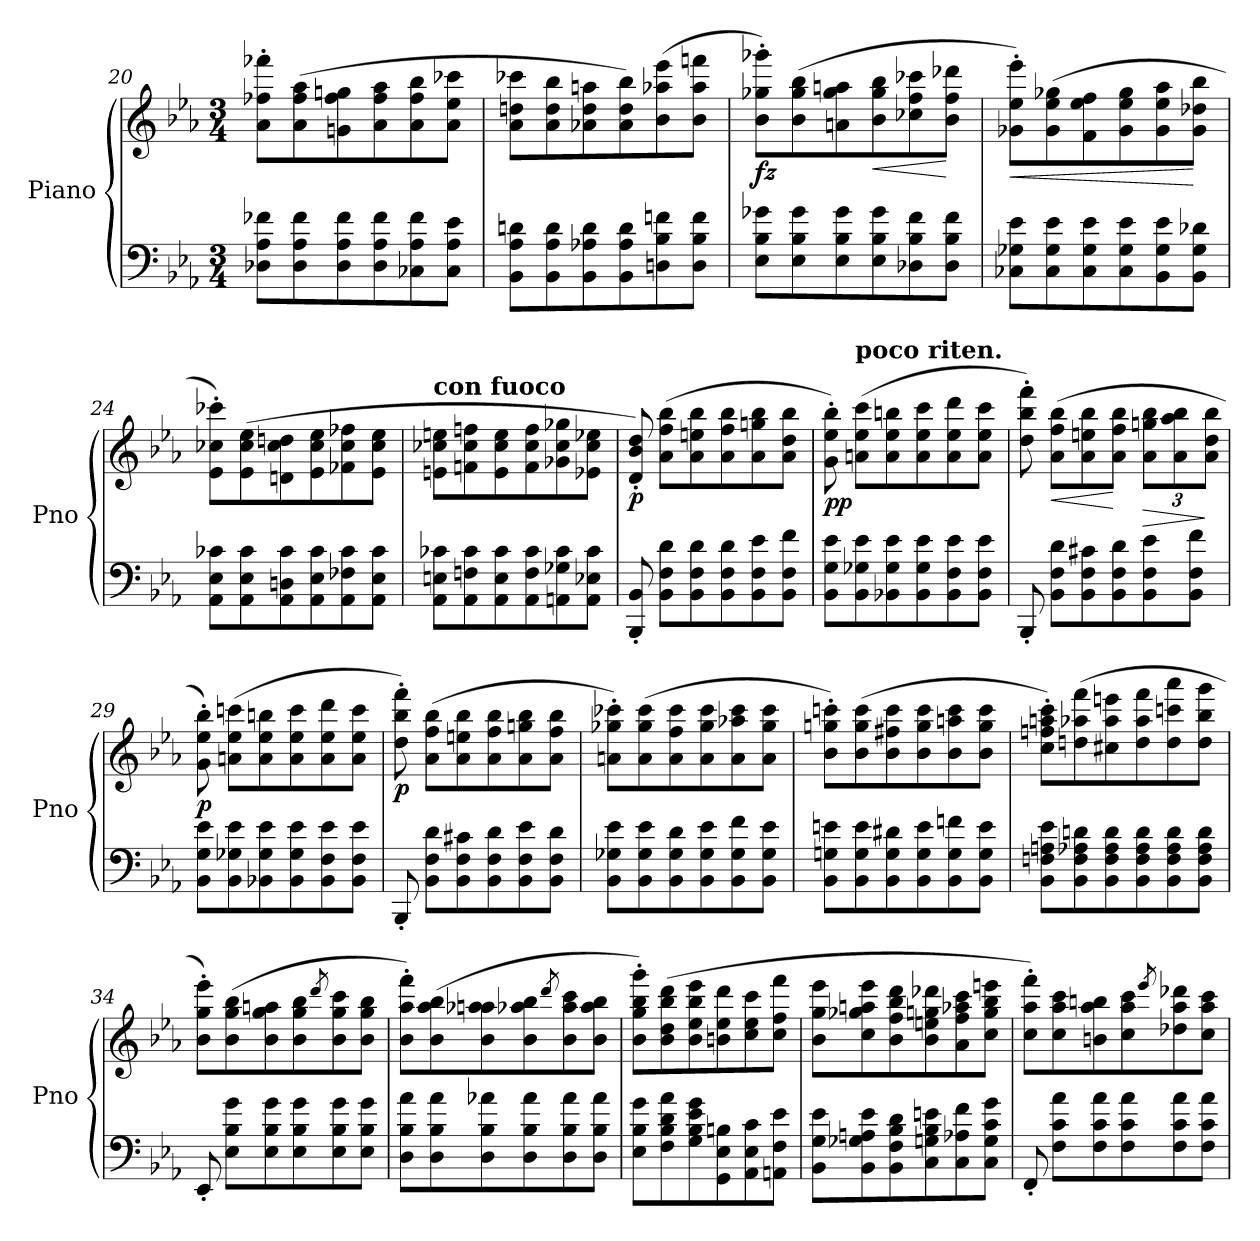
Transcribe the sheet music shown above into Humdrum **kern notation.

**kern	**kern	**dynam
*part1	*part1	*part1
*staff2	*staff1	*staff1/2
*I"Piano	*	*
*I'Pno	*	*
!!LO:LB:g=z
*clefF4	*clefG2	*
*k[b-e-a-]	*k[b-e-a-]	*
*E-:	*E-:	*
*M3/4	*M3/4	*
=20	=20	=20
8D-X\ 8A-\ 8f-X\L	8a-\' 8ff-X\' 8fff-X\'L	.
8D-\ 8A-\ 8f-\	(>8a-\ 8ff-\ 8aa-\	.
8D-\ 8A-\ 8f-\	8gni\ 8ff-\ 8ggni\	.
8D-\ 8A-\ 8f-\	8a-\ 8ff-\ 8aa-\	.
8C-X\ 8A-\ 8f-\	8a-\ 8ff-\ 8bb-i\	.
8C-\ 8A-\ 8e-\J	8a-\ 8ee-\ 8ccc-X\J	.
=21	=21	=21
8BB-\ 8A-\ 8dni\L	8a-\ 8ddni\ 8ccc-X\L	.
8BB-\ 8A-\ 8d\	8a-\ 8dd\ 8bb-\	.
8BB-\ 8A-X\ 8d\	8a-X\ 8dd\ 8aan\	.
8BB-\ 8A-\ 8d\	8a-\ 8dd\ 8bb-\)	.
8Dni\ 8B-\ 8fni\	(>8b-\ 8aa-X\ 8eee-\	.
8D\ 8B-\ 8f\J	8b-\ 8aa-\ 8fffni\J	.
=22	=22	=22
!	!	!LO:DY:b
8E-\ 8B-\ 8g-X\L	8b-\' 8gg-X\' 8ggg-X\'L)	fz
8E-\ 8B-\ 8g-\	(>8b-\ 8gg-\ 8bb-\	.
8E-\ 8B-\ 8g-\	8an\ 8gg-\ 8aan\	.
!	!	!LO:HP:b
8E-\ 8B-\ 8g-\	8b-\ 8gg-\ 8bb-\	<
8D-X\ 8B-\ 8f\	8cc-X\ 8ff\ 8ccc-X\	.
8D-\ 8B-\ 8f\J	8b-\ 8ff\ 8ddd-X\J	[
!!LO:LB:g=z
=23	=23	=23
!	!	!LO:HP:b
8C-X\ 8G-X\ 8e-\L	8g-X\' 8ee-\' 8eee-\'L)	<
8C-\ 8G-\ 8e-\	(>8g-\ 8ee-\ 8gg-X\	.
8C-\ 8G-\ 8e-\	8f\ 8ee-\ 8ff\	.
8C-\ 8G-\ 8e-\	8g-\ 8ee-\ 8gg-\	.
8BB-\ 8G-\ 8e-\	8g-\ 8ee-\ 8aa-i\	.
8BB-\ 8G-\ 8d-X\J	8g-\ 8dd-X\ 8bb-\J	[
=24	=24	=24
8AA-\ 8E-\ 8c-X\L	8e-\' 8cc-X\' 8ccc-X\'L)	.
8AA-\ 8E-\ 8c-\	(>8e-\ 8cc-\ 8ee-\	.
8AA-\ 8Dni\ 8c-\	8dni\ 8cc-\ 8ddni\	.
8AA-\ 8E-\ 8c-\	8e-\ 8cc-\ 8ee-\	.
8AA-\ 8F-X\ 8c-\	8f-X\ 8cc-\ 8ff-X\	.
8AA-\ 8E-\ 8c-\J	8e-\ 8cc-\ 8ee-\J	.
=25	=25	=25
*	*MM160	*
!	!LO:TX:a:B:t=con fuoco	!
8AA-\ 8En\ 8c-X\L	8en\ 8cc-X\ 8een\L	.
8AA-\ 8Fni\ 8c-\	8fni\ 8cc-\ 8ffni\	.
8AA-\ 8E\ 8c-\	8e\ 8cc-\ 8ee\	.
8AA-\ 8F\ 8c-\	8f\ 8cc-\ 8ff\	.
8AAn\ 8G-X\ 8c-\	8g-X\ 8cc-\ 8gg-X\	.
8AA\ 8E-X\ 8c-\J	8e-X\ 8cc-\ 8ee-X\J	.
!!LO:LB:g=z
=26	=26	=26
!	!	!LO:DY:b
8BBB-/' 8BB-/'	8d/' 8b-/' 8dd/')	p
8BB-\ 8F\ 8d\L	(>8a-i\ 8ff\ 8bb-\L	.
8BB-\ 8F\ 8d\	8a-\ 8een\ 8bb-\	.
8BB-\ 8F\ 8d\	8a-\ 8ff\ 8bb-\	.
8BB-\ 8F\ 8e-i\	8a-\ 8ggni\ 8bb-\	.
8BB-\ 8F\ 8f\J	8a-\ 8dd\ 8bb-\J	.
=27	=27	=27
!	!	!LO:DY:b
8BB-\ 8G\ 8e-\L	8g\' 8ee-i\' 8bb-\')	pp
*	*MM158	*
!	!LO:TX:a:B:t=poco riten.	!
8BB-\ 8G-X\ 8e-\	(>8an\ 8ee-\ 8ccc\L	.
8BB-X\ 8G-\ 8e-\	8a\ 8ee-\ 8bbn\	.
8BB-\ 8G-\ 8e-\	8a\ 8ee-\ 8ccc\	.
8BB-\ 8F\ 8e-\	8a\ 8ee-\ 8ddd\	.
8BB-\ 8F\ 8e-\J	8a\ 8ee-\ 8ccc\J	.
=28	=28	=28
8BBB-i'/	8dd\' 8bb-i\' 8fff\')	.
!	!	!LO:HP:b
8BB-\ 8F\ 8d\L	(>8a-i\ 8ff\ 8bb-\L	<
8BB-\ 8F\ 8c#X\	8a-\ 8een\ 8bb-\	.
8BB-\ 8F\ 8d\	8a-\ 8ff\ 8bb-\J	[
*	*Xbrackettup	*
!	!	!LO:HP:b
8BB-\ 8F\ 8e-i\	12a-\ 12ggni\ 12bb-\L	>
.	12a-\ 12aa-\ 12bb-\	.
8BB-\ 8F\ 8f\J	.	.
.	12a-\ 12dd\ 12bb-\J	]
!!LO:LB:g=z
=29	=29	=29
!	!	!LO:DY:b
8BB-\ 8G\ 8e-\L	8g\' 8ee-i\' 8bb-\')	p
8BB-\ 8G-X\ 8e-\	(>8an\ 8ee-\ 8cccni\L	.
8BB-X\ 8G-\ 8e-\	8a\ 8ee-\ 8bbn\	.
8BB-\ 8G-\ 8e-\	8a\ 8ee-\ 8ccc\	.
8BB-\ 8F\ 8e-\	8a\ 8ee-\ 8ddd\	.
8BB-\ 8F\ 8e-\J	8a\ 8ee-\ 8ccc\J	.
=30	=30	=30
!	!	!LO:DY:b
8BBB-i'/	8dd\' 8bb-i\' 8fff\')	p
8BB-\ 8F\ 8d\L	(>8a-i\ 8ff\ 8bb-\L	.
8BB-\ 8F\ 8c#X\	8a-\ 8een\ 8bb-\	.
8BB-\ 8F\ 8d\	8a-\ 8ff\ 8bb-\	.
8BB-\ 8F\ 8e-i\	8a-\ 8ggni\ 8bb-\	.
8BB-\ 8F\ 8d\J	8a-\ 8ff\ 8bb-\J	.
=31	=31	=31
8BB-\ 8G-X\ 8e-\L	8an\' 8gg-X\' 8ccc-X\'L)	.
8BB-\ 8G-\ 8e-\	(>8a\ 8gg-\ 8ccc-\	.
8BB-\ 8G-\ 8d\	8a\ 8ff\ 8ccc-\	.
8BB-\ 8G-\ 8e-\	8a\ 8gg-\ 8ccc-\	.
8BB-\ 8G-\ 8f\	8a\ 8aa-X\ 8ccc-\	.
8BB-\ 8G-\ 8e-\J	8a\ 8gg-\ 8ccc-\J	.
!!LO:PB:g=z
=32	=32	=32
8BB-\ 8Gni\ 8en\L	8b-\' 8ggni\' 8cccni\'L)	.
8BB-\ 8G\ 8e\	(>8b-\ 8gg\ 8ccc\	.
8BB-\ 8G\ 8d#X\	8b-\ 8ff#X\ 8ccc\	.
8BB-\ 8G\ 8e\	8b-\ 8gg\ 8ccc\	.
8BB-\ 8G\ 8fni\	8b-\ 8aan\ 8ccc\	.
8BB-\ 8G\ 8e\J	8b-\ 8gg\ 8ccc\J	.
=33	=33	=33
8BB-\ 8Fni\ 8An\ 8e-i\L	8cc\' 8ffni\' 8aan\' 8ccc\'L)	.
8BB-\ 8F\ 8A-X\ 8dni\	(>8ddni\ 8aa-X\ 8fff\	.
8BB-\ 8F\ 8A-\ 8d\	8cc#X\ 8aa-\ 8eeen\	.
8BB-\ 8F\ 8A-\ 8d\	8dd\ 8aa-\ 8fff\	.
8BB-\ 8F\ 8A-\ 8d\	8dd\ 8cccni\ 8aaa-\	.
8BB-\ 8F\ 8A-\ 8d\J	8dd\ 8bb-\ 8ggg\J	.
=34	=34	=34
8EE-i'/	8b-\' 8gg\' 8eee-i\'L)	.
8E-\ 8B-\ 8g\L	(>8b-\ 8gg\ 8bb-\	.
8E-\ 8B-\ 8g\	8b-\ 8gg\ 8aan\	.
8E-\ 8B-\ 8g\	8b-\ 8gg\ 8bb-\	.
.	8qddd/	.
8E-\ 8B-\ 8g\	8b-\ 8gg\ 8ccc\	.
8E-\ 8B-\ 8g\J	8b-\ 8gg\ 8bb-\J	.
!!LO:LB:g=z
=35	=35	=35
8D\ 8B-\ 8a-i\L	8b-\' 8aa-i\' 8fff\'L)	.
8D\ 8B-\ 8a-\	(>8b-\ 8aa-\ 8bb-\	.
8D\ 8B-\ 8a-X\	8b-\ 8aa-X\ 8aan\	.
8D\ 8B-\ 8a-\	8b-\ 8aa-X\ 8bb-\	.
.	8qddd/	.
8D\ 8B-\ 8a-\	8b-\ 8aa-\ 8ccc\	.
8D\ 8B-\ 8a-\J	8b-\ 8aa-\ 8bb-\J	.
=36	=36	=36
8E-\ 8B-\ 8g\L	8b-\' 8gg\' 8bb-\' 8ggg\'L)	.
8F\ 8B-\ 8d\ 8a-\	(>8b-\ 8dd\ 8bb-\ 8ddd\	.
8G\ 8B-\ 8e-\ 8g\	8b-\ 8ee-\ 8bb-\ 8eee-\	.
8GG\ 8E-\ 8Bn\	8bn\ 8ee-\ 8ddd\	.
8AA-\ 8E-\ 8c\	8cc\ 8ee-\ 8ccc\	.
8AAn\ 8F\ 8e-\J	8cc\ 8ff\ 8fff\J	.
=37	=37	=37
8BB-i\ 8G\ 8e-\L	8b-i\ 8gg\ 8eee-\L	.
8BB-\ 8G-X\ 8An\ 8e-\	8cc\ 8gg-X\ 8aan\ 8eee-\	.
8BB-\ 8F\ 8B-i\ 8d\	8b-\ 8ff\ 8bb-i\ 8ddd\	.
8C\ 8Gn\ 8B-\ 8en\	8b-\ 8een\ 8ggn\ 8ddd-X\	.
8C\ 8A-X\ 8f\	8a-i\ 8ff\ 8aa-X\ 8ccc\	.
8C\ 8G\ 8c\ 8g\J	8cc\ 8gg\ 8bb-\ 8eeen\J	.
!!LO:LB:g=z
=38	=38	=38
8FF'/	8cc\' 8aa-\' 8fff\'L)	.
8F\ 8c\ 8a-\L	8cc\ 8aa-\ 8ccc\	.
8F\ 8c\ 8a-\	8bn\ 8aa-\ 8bbn\	.
8F\ 8c\ 8a-\	8cc\ 8aa-\ 8ccc\	.
.	8qeee-i/	.
8F\ 8c\ 8a-\	8dd-X\ 8aa-\ 8ddd-X\	.
8F\ 8c\ 8a-\J	8cc\ 8aa-\ 8ccc\J	.
=	=	=
*-	*-	*-
